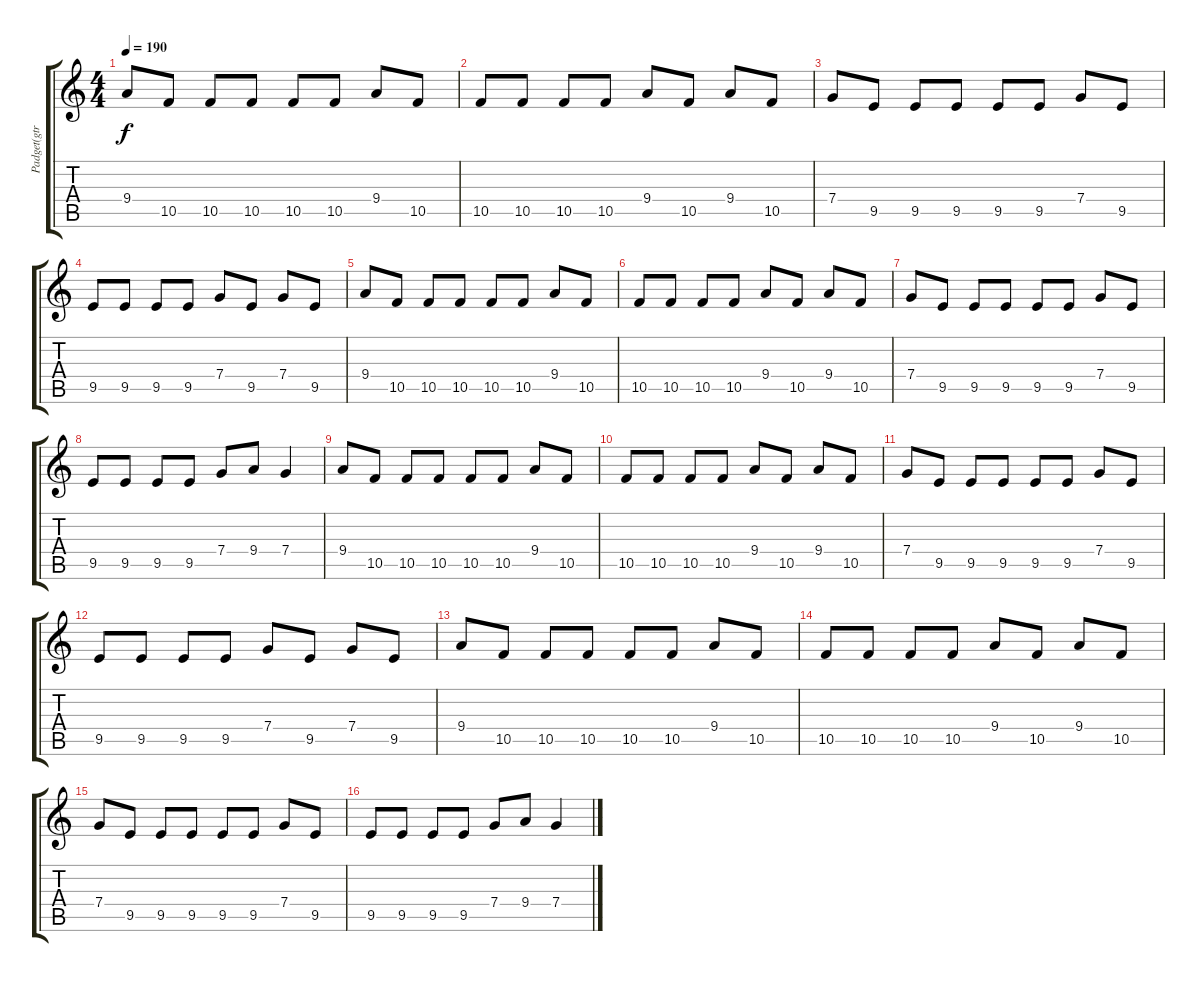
\track ("Padget(gtr.1)" "Padget(gtr") {instrument distortionguitar}
\staff {score tabs}
\tuning (D4 A3 F3 C3 G2 C2) {hide}
\ts (4 4)
\tempo 190
\clef g2
\ks c
9.4.8{dy f volume 9} 10.5.8 10.5.8 10.5.8 10.5.8 10.5.8 9.4.8 10.5.8 |
10.5.8 10.5.8 10.5.8 10.5.8 9.4.8 10.5.8 9.4.8 10.5.8 |
7.4.8 9.5.8 9.5.8 9.5.8 9.5.8 9.5.8 7.4.8 9.5.8 |
9.5.8 9.5.8 9.5.8 9.5.8 7.4.8 9.5.8 7.4.8 9.5.8 |
9.4.8 10.5.8 10.5.8 10.5.8 10.5.8 10.5.8 9.4.8 10.5.8 |
10.5.8 10.5.8 10.5.8 10.5.8 9.4.8 10.5.8 9.4.8 10.5.8 |
7.4.8 9.5.8 9.5.8 9.5.8 9.5.8 9.5.8 7.4.8 9.5.8 |
9.5.8 9.5.8 9.5.8 9.5.8 7.4.8 9.4.8 7.4.4 |
9.4.8 10.5.8 10.5.8 10.5.8 10.5.8 10.5.8 9.4.8 10.5.8 |
10.5.8 10.5.8 10.5.8 10.5.8 9.4.8 10.5.8 9.4.8 10.5.8 |
7.4.8 9.5.8 9.5.8 9.5.8 9.5.8 9.5.8 7.4.8 9.5.8 |
9.5.8{volume 8} 9.5.8 9.5.8 9.5.8 7.4.8 9.5.8 7.4.8 9.5.8 |
9.4.8 10.5.8 10.5.8 10.5.8 10.5.8 10.5.8 9.4.8 10.5.8 |
10.5.8 10.5.8 10.5.8 10.5.8 9.4.8 10.5.8 9.4.8 10.5.8 |
7.4.8 9.5.8 9.5.8 9.5.8 9.5.8 9.5.8 7.4.8 9.5.8 |
9.5.8 9.5.8 9.5.8 9.5.8 7.4.8 9.4.8 7.4.4
